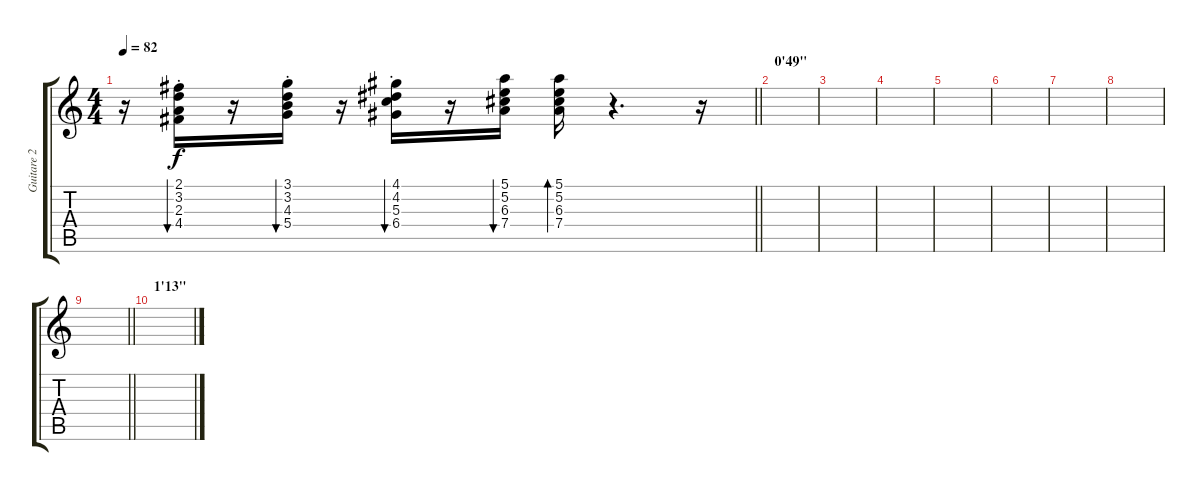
\track ("Guitare 2" "Guitare 2") {instrument electricguitarclean}
\staff {score tabs}
\tuning (E4 B3 G3 D3 A2 E2) {hide}
\ts (4 4)
\tempo 82
\clef g2
\barLineRight lightlight
\ks c
r.16{dy f} (2.1{st} 3.2{st} 2.3{st} 4.4{st}).16{bu 120} r.16 (3.1{st} 3.2{st} 4.3{st} 5.4{st}).16{bu 120} r.16 (4.1{st} 4.2{st} 5.3{st} 6.4{st}).16{bu 120} r.16 (5.1 5.2 6.3 7.4).16{bu 120} (5.1 5.2 6.3 7.4).16{bd 480} r.4{d} r.16 |
\section ("" "0'49\"")
|
|
|
|
|
|
|
\barLineRight lightlight
|
\section ("" "1'13\"")
